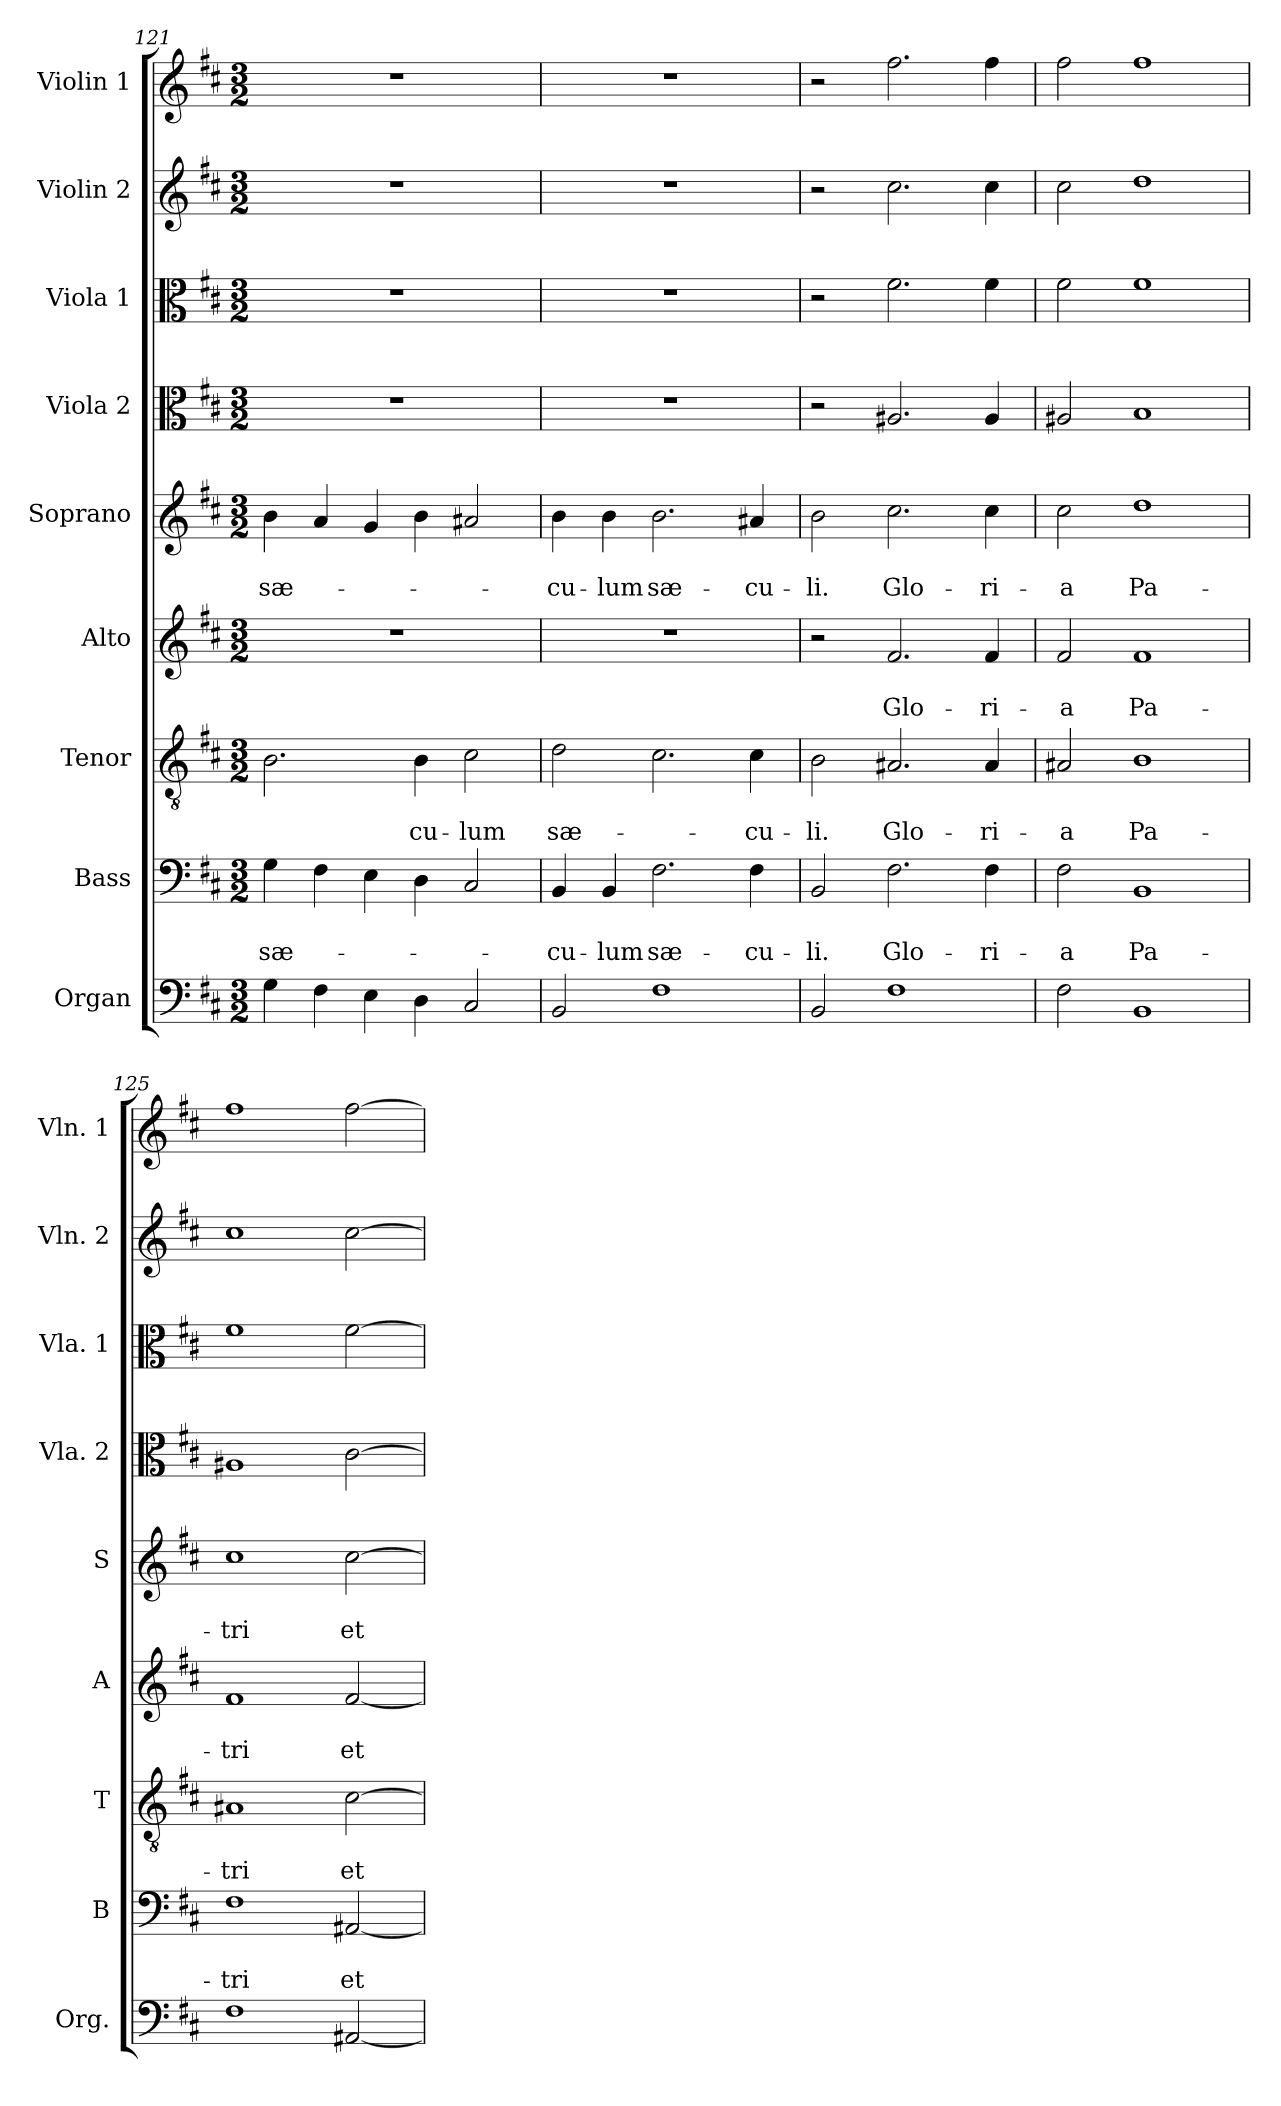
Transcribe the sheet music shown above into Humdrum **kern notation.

**kern	**kern	**text	**text	**kern	**text	**text	**kern	**text	**text	**kern	**text	**text	**kern	**kern	**kern	**kern
*part9	*part8	*part8	*part8	*part7	*part7	*part7	*part6	*part6	*part6	*part5	*part5	*part5	*part4	*part3	*part2	*part1
*staff9	*staff8	*staff8	*staff8	*staff7	*staff7	*staff7	*staff6	*staff6	*staff6	*staff5	*staff5	*staff5	*staff4	*staff3	*staff2	*staff1
*I"Organ	*I"Bass	*	*	*I"Tenor	*	*	*I"Alto	*	*	*I"Soprano	*	*	*I"Viola 2	*I"Viola 1	*I"Violin 2	*I"Violin 1
*I'Org.	*I'B	*	*	*I'T	*	*	*I'A	*	*	*I'S	*	*	*I'Vla. 2	*I'Vla. 1	*I'Vln. 2	*I'Vln. 1
*clefF4	*clefF4	*	*	*clefGv2	*	*	*clefG2	*	*	*clefG2	*	*	*clefC3	*clefC3	*clefG2	*clefG2
*k[f#c#]	*k[f#c#]	*	*	*k[f#c#]	*	*	*k[f#c#]	*	*	*k[f#c#]	*	*	*k[f#c#]	*k[f#c#]	*k[f#c#]	*k[f#c#]
*D:	*D:	*	*	*D:	*	*	*D:	*	*	*D:	*	*	*D:	*D:	*D:	*D:
*M3/2	*M3/2	*	*	*M3/2	*	*	*M3/2	*	*	*M3/2	*	*	*M3/2	*M3/2	*M3/2	*M3/2
=121	=121	=121	=121	=121	=121	=121	=121	=121	=121	=121	=121	=121	=121	=121	=121	=121
!	!	!	!LO:LY:b	!	!	!	!	!	!	!	!	!LO:LY:b	!	!	!	!
4G\	4G\	.	sæ-	2.B\	.	.	1.r	.	.	4b\	.	sæ-	1.r	1.r	1.r	1.r
4F#\	4F#\	.	.	.	.	.	.	.	.	4a/	.	.	.	.	.	.
4E\	4E\	.	.	.	.	.	.	.	.	4g/	.	.	.	.	.	.
!	!	!	!	!	!	!LO:LY:b	!	!	!	!	!	!	!	!	!	!
4D\	4D\	.	.	4B\	.	-cu-	.	.	.	4b\	.	.	.	.	.	.
!	!	!	!	!	!	!LO:LY:b	!	!	!	!	!	!	!	!	!	!
2C#/	2C#/	.	.	2c#\	.	-lum	.	.	.	2a#X/	.	.	.	.	.	.
=122	=122	=122	=122	=122	=122	=122	=122	=122	=122	=122	=122	=122	=122	=122	=122	=122
!	!	!	!LO:LY:b	!	!	!LO:LY:b	!	!	!	!	!	!LO:LY:b	!	!	!	!
2BB/	4BB/	.	-cu-	2d\	.	sæ-	1.r	.	.	4b\	.	-cu-	1.r	1.r	1.r	1.r
!	!	!	!LO:LY:b	!	!	!	!	!	!	!	!	!LO:LY:b	!	!	!	!
.	4BB/	.	-lum	.	.	.	.	.	.	4b\	.	-lum	.	.	.	.
!	!	!	!LO:LY:b	!	!	!	!	!	!	!	!	!LO:LY:b	!	!	!	!
1F#	2.F#\	.	sæ-	2.c#\	.	.	.	.	.	2.b>\	.	sæ-	.	.	.	.
!	!	!	!LO:LY:b	!	!	!LO:LY:b	!	!	!	!	!	!LO:LY:b	!	!	!	!
.	4F#\	.	-cu-	4c#\	.	-cu-	.	.	.	4a#X/	.	-cu-	.	.	.	.
=123	=123	=123	=123	=123	=123	=123	=123	=123	=123	=123	=123	=123	=123	=123	=123	=123
!	!	!	!LO:LY:b	!	!	!LO:LY:b	!	!	!	!	!	!LO:LY:b	!	!	!	!
2BB/	2BB/	.	-li.	2B\	.	-li.	2r	.	.	2b\	.	-li.	2r	2r	2r	2r
!	!	!	!LO:LY:b	!	!	!LO:LY:b	!	!	!LO:LY:b	!	!	!LO:LY:b	!	!	!	!
1F#	2.F#\	.	Glo-	2.A#X/	.	Glo-	2.f#/	.	Glo-	2.cc#\	.	Glo-	2.A#X/	2.f#\	2.cc#\	2.ff#\
!	!	!	!LO:LY:b	!	!	!LO:LY:b	!	!	!LO:LY:b	!	!	!LO:LY:b	!	!	!	!
.	4F#\	.	-ri-	4A#/	.	-ri-	4f#/	.	-ri-	4cc#\	.	-ri-	4A#/	4f#\	4cc#\	4ff#\
=124	=124	=124	=124	=124	=124	=124	=124	=124	=124	=124	=124	=124	=124	=124	=124	=124
!	!	!	!LO:LY:b	!	!	!LO:LY:b	!	!	!LO:LY:b	!	!	!LO:LY:b	!	!	!	!
2F#\	2F#\	.	-a	2A#X/	.	-a	2f#/	.	-a	2cc#\	.	-a	2A#X/	2f#\	2cc#\	2ff#\
!	!	!	!LO:LY:b	!	!	!LO:LY:b	!	!	!LO:LY:b	!	!	!LO:LY:b	!	!	!	!
1BB	1BB	.	Pa-	1B	.	Pa-	1f#	.	Pa-	1dd	.	Pa-	1B	1f#	1dd	1ff#
=125	=125	=125	=125	=125	=125	=125	=125	=125	=125	=125	=125	=125	=125	=125	=125	=125
!	!	!	!LO:LY:b	!	!	!LO:LY:b	!	!	!LO:LY:b	!	!	!LO:LY:b	!	!	!	!
1F#	1F#	.	-tri	1A#X	.	-tri	1f#	.	-tri	1cc#	.	-tri	1A#X	1f#	1cc#	1ff#
!	!	!	!LO:LY:b	!	!	!LO:LY:b	!	!	!LO:LY:b	!	!	!LO:LY:b	!	!	!	!
[2AA#X/	[2AA#X/	.	et	[2c#\	.	et	[2f#/	.	et	[2cc#\	.	et	[2c#\	[2f#\	[2cc#\	[2ff#\
=	=	=	=	=	=	=	=	=	=	=	=	=	=	=	=	=
*-	*-	*-	*-	*-	*-	*-	*-	*-	*-	*-	*-	*-	*-	*-	*-	*-
